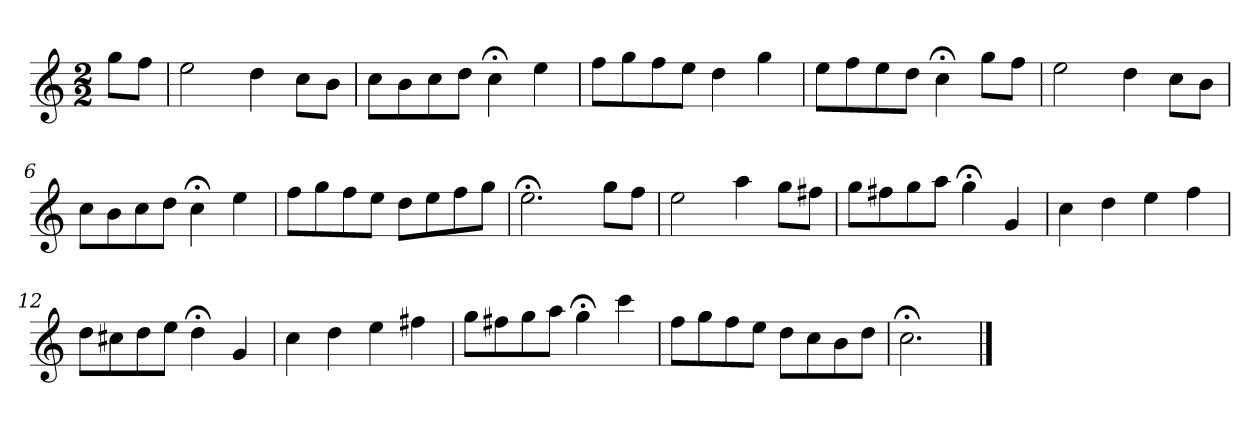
**kern
*part1
*staff1
*k[]
*C:
*M2/2
*MM120
=
8ggL
8ffJ
=1
2ee
4dd
8ccL
8bJ
=2
8ccL
8b
8cc
8ddJ
4cc;<
4ee
=3
8ffL
8gg
8ff
8eeJ
4dd
4gg
=4
8eeL
8ff
8ee
8ddJ
4cc;<
8ggL
8ffJ
=5
2ee
4dd
8ccL
8bJ
=6
8ccL
8b
8cc
8ddJ
4cc;<
4ee
=7
8ffL
8gg
8ff
8eeJ
8ddL
8ee
8ff
8ggJ
=8
2.ee;<
8ggL
8ffJ
=9
2ee
4aa
8ggL
8ff#XJ
=10
8ggL
8ff#X
8gg
8aaJ
4gg;<
4g
=11
4cc
4dd
4ee
4ff
=12
8ddL
8cc#X
8dd
8eeJ
4dd;<
4g
=13
4cc
4dd
4ee
4ff#X
=14
8ggL
8ff#X
8gg
8aaJ
4gg;<
4ccc
=15
8ffL
8gg
8ff
8eeJ
8ddL
8cc
8b
8ddJ
=16
2.cc;<
==
*-
